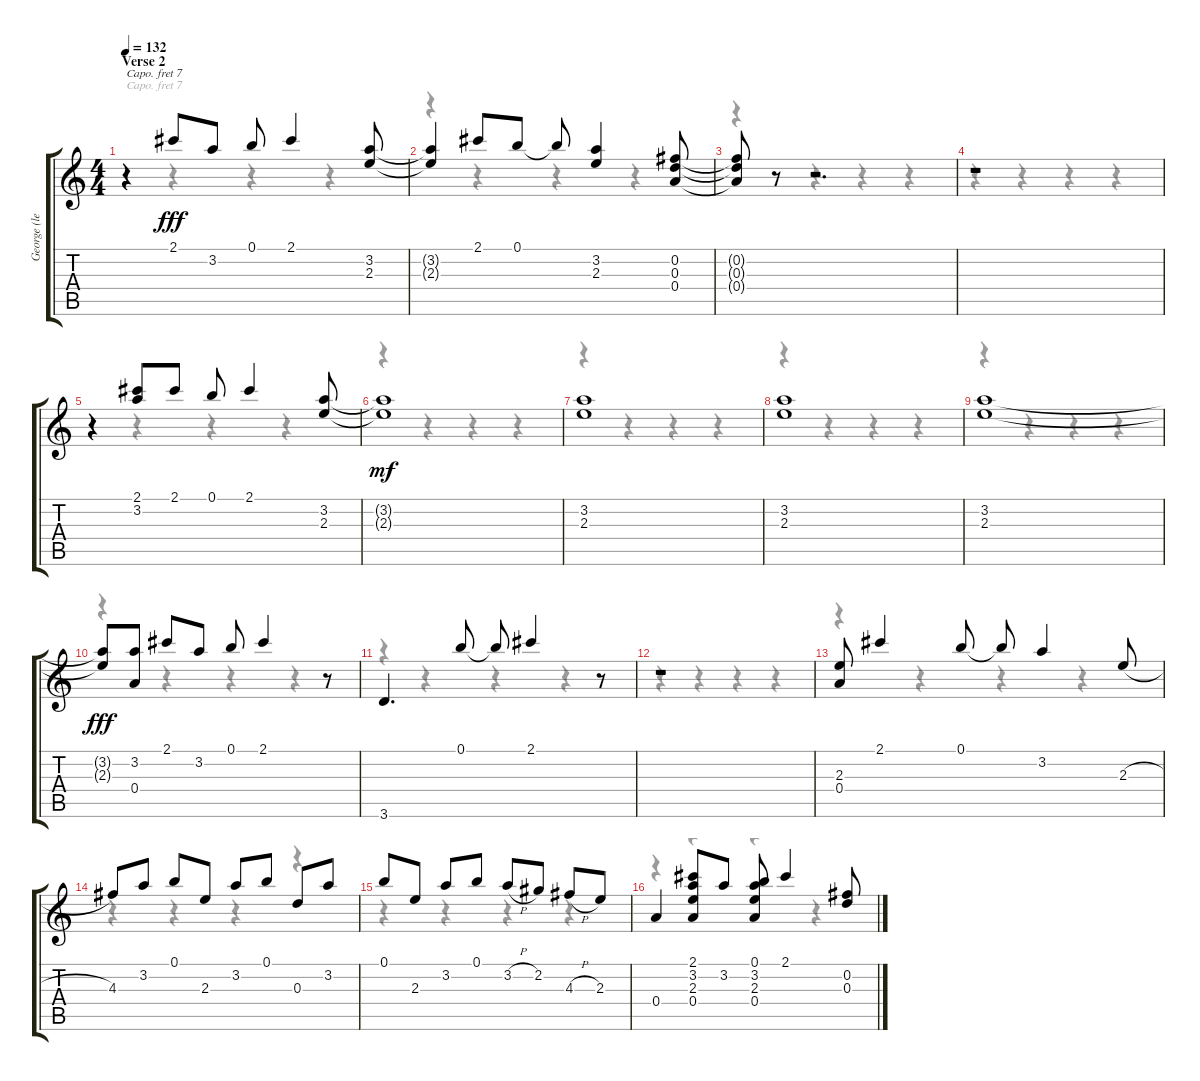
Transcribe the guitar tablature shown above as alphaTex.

\track ("George (lead gtr.)" "George (le") {instrument electricguitarclean}
\staff {score tabs}
\capo 7
\tuning (E4 B3 G3 D3 A2 E2) {hide}
\voice
\ts (4 4)
\section ("" "Verse 2")
\tempo 132
\clef g2
\ks c
r.4{dy fff} 2.1.8 3.2.8 0.1.8 2.1.4 (3.2 2.3).8 |
(3.2{t} 2.3{t}).4 2.1.8 0.1.8 0.1{t}.8 (3.2 2.3).4 (0.2 0.3 0.4).8 |
(0.2{t} 0.3{t} 0.4{t}).8 r.8 r.2{d} |
r.1 |
r.4 (2.1 3.2).8 2.1.8 0.1.8 2.1.4 (3.2 2.3).8 |
(3.2{t} 2.3{t}).1{dy mf} |
(3.2 2.3).1 |
(3.2 2.3).1 |
(3.2 2.3).1 |
(3.2{t} 2.3{t}).8{dy fff} (3.2 0.4).8 2.1.8 3.2.8 0.1.8 2.1.4 r.8 |
3.6.4{d} 0.1.8 0.1{t}.8 2.1.4 r.8 |
r.1 |
(2.3 0.4).8 2.1.4 0.1.8 0.1{t}.8 3.2.4 2.3{h}.8 |
4.3.8 3.2.8 0.1.8 2.3.8 3.2.8 0.1.8 0.3.8 3.2.8 |
0.1.8 2.3.8 3.2.8 0.1.8 3.2{h}.8 2.2.8 4.3{h}.8 2.3.8 |
0.4.4 (2.1 3.2 2.3 0.4).8 3.2.8 (0.1 3.2 2.3 0.4).8 2.1.4 (0.2 0.3).8
\voice
\clef g2
\ottava regular
\simile none
\ks c
r.4{dy f} r.4 r.4 r.4 |
r.4 r.4 r.4 r.4 |
r.4 r.4 r.4 r.4 |
r.4 r.4 r.4 r.4 |
r.4 r.4 r.4 r.4 |
r.4 r.4 r.4 r.4 |
r.4 r.4 r.4 r.4 |
r.4 r.4 r.4 r.4 |
r.4 r.4 r.4 r.4 |
r.4 r.4 r.4 r.4 |
r.4 r.4 r.4 r.4 |
r.4 r.4 r.4 r.4 |
r.4 r.4 r.4 r.4 |
r.4 r.4 r.4 r.4 |
r.4 r.4 r.4 r.4 |
r.4 r.4 r.4 r.4
